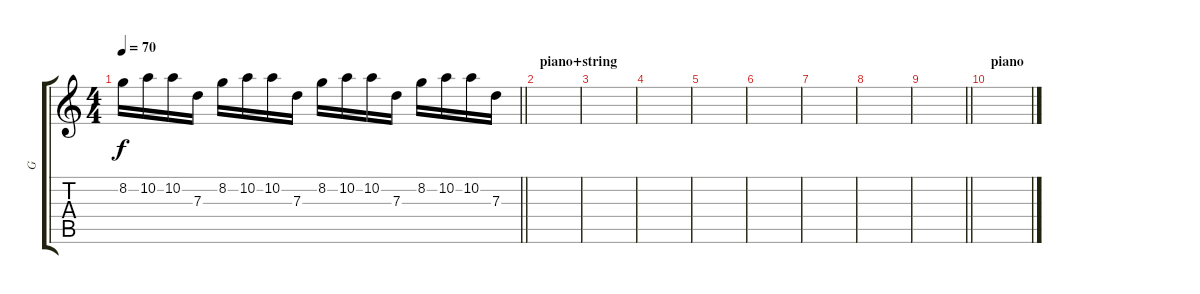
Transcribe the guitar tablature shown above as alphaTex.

\track ("G" "G") {instrument distortionguitar}
\staff {score tabs}
\tuning (E4 B3 G3 D3 A2 E2) {hide}
\ts (4 4)
\tempo 70
\clef g2
\barLineRight lightlight
\ks c
8.2.16{dy f} 10.2.16 10.2.16 7.3.16 8.2.16 10.2.16 10.2.16 7.3.16 8.2.16 10.2.16 10.2.16 7.3.16 8.2.16 10.2.16 10.2.16 7.3.16 |
\section ("" "piano+string")
|
|
|
|
|
|
|
\barLineRight lightlight
|
\section ("" "piano")
